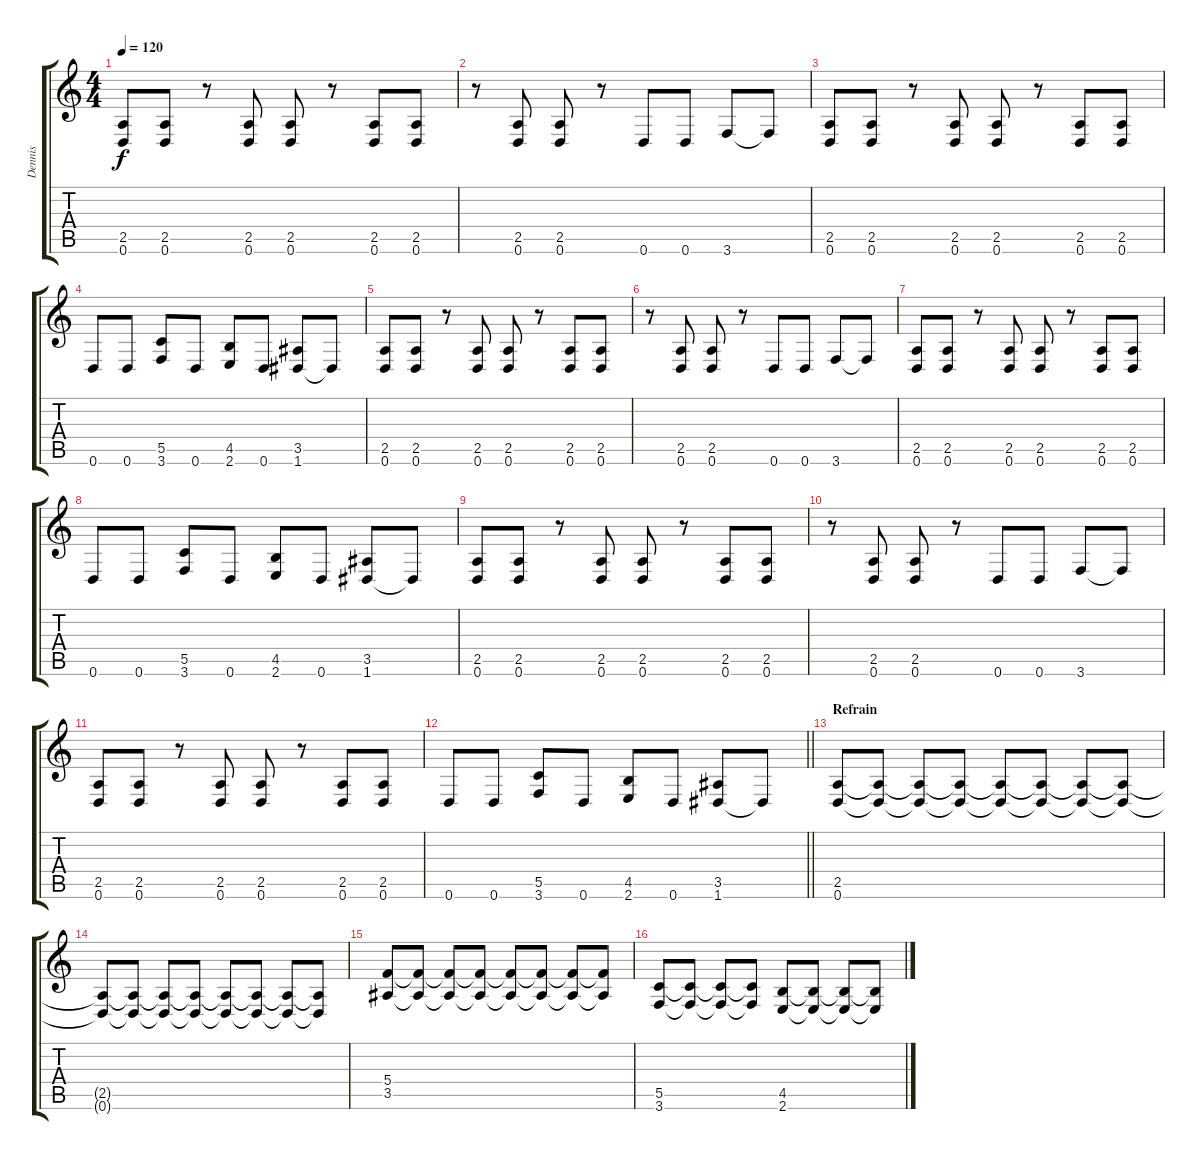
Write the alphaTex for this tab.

\track ("Dennis" "Dennis") {instrument distortionguitar}
\staff {score tabs}
\tuning (D4 A3 F3 C3 G2 D2) {hide}
\ts (4 4)
\tempo 120
\clef g2
\ks c
(2.5 0.6).8{dy f} (2.5 0.6).8 r.8 (2.5 0.6).8 (2.5 0.6).8 r.8 (2.5 0.6).8 (2.5 0.6).8 |
r.8 (2.5 0.6).8 (2.5 0.6).8 r.8 0.6.8 0.6.8 3.6.8 3.6{t}.8 |
(2.5 0.6).8 (2.5 0.6).8 r.8 (2.5 0.6).8 (2.5 0.6).8 r.8 (2.5 0.6).8 (2.5 0.6).8 |
0.6.8 0.6.8 (5.5 3.6).8 0.6.8 (4.5 2.6).8 0.6.8 (3.5 1.6).8 1.6{t}.8 |
(2.5 0.6).8 (2.5 0.6).8 r.8 (2.5 0.6).8 (2.5 0.6).8 r.8 (2.5 0.6).8 (2.5 0.6).8 |
r.8 (2.5 0.6).8 (2.5 0.6).8 r.8 0.6.8 0.6.8 3.6.8 3.6{t}.8 |
(2.5 0.6).8 (2.5 0.6).8 r.8 (2.5 0.6).8 (2.5 0.6).8 r.8 (2.5 0.6).8 (2.5 0.6).8 |
0.6.8 0.6.8 (5.5 3.6).8 0.6.8 (4.5 2.6).8 0.6.8 (3.5 1.6).8 1.6{t}.8 |
(2.5 0.6).8 (2.5 0.6).8 r.8 (2.5 0.6).8 (2.5 0.6).8 r.8 (2.5 0.6).8 (2.5 0.6).8 |
r.8 (2.5 0.6).8 (2.5 0.6).8 r.8 0.6.8 0.6.8 3.6.8 3.6{t}.8 |
(2.5 0.6).8 (2.5 0.6).8 r.8 (2.5 0.6).8 (2.5 0.6).8 r.8 (2.5 0.6).8 (2.5 0.6).8 |
\barLineRight lightlight
0.6.8 0.6.8 (5.5 3.6).8 0.6.8 (4.5 2.6).8 0.6.8 (3.5 1.6).8 1.6{t}.8 |
\section ("" "Refrain")
(2.5 0.6).8 (2.5{t} 0.6{t}).8 (2.5{t} 0.6{t}).8 (2.5{t} 0.6{t}).8 (2.5{t} 0.6{t}).8 (2.5{t} 0.6{t}).8 (2.5{t} 0.6{t}).8 (2.5{t} 0.6{t}).8 |
(2.5{t} 0.6{t}).8 (2.5{t} 0.6{t}).8 (2.5{t} 0.6{t}).8 (2.5{t} 0.6{t}).8 (2.5{t} 0.6{t}).8 (2.5{t} 0.6{t}).8 (2.5{t} 0.6{t}).8 (2.5{t} 0.6{t}).8 |
(5.4 3.5).8 (5.4{t} 3.5{t}).8 (5.4{t} 3.5{t}).8 (5.4{t} 3.5{t}).8 (5.4{t} 3.5{t}).8 (5.4{t} 3.5{t}).8 (5.4{t} 3.5{t}).8 (5.4{t} 3.5{t}).8 |
(5.5 3.6).8 (5.5{t} 3.6{t}).8 (5.5{t} 3.6{t}).8 (5.5{t} 3.6{t}).8 (4.5 2.6).8 (4.5{t} 2.6{t}).8 (4.5{t} 2.6{t}).8 (4.5{t} 2.6{t}).8
